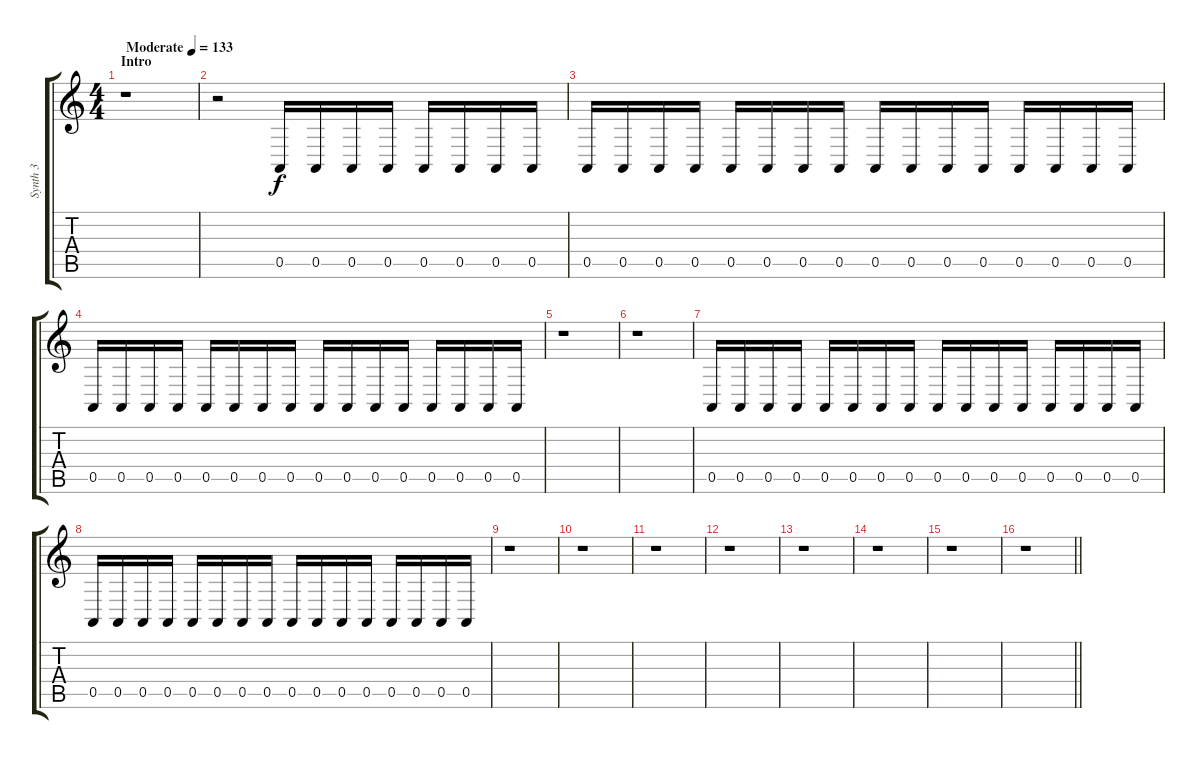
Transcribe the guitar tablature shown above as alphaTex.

\track ("Synth 3" "Synth 3") {instrument lead2sawtooth}
\staff {score tabs}
\tuning (E4 B3 G3 D3 A2 E2) {hide}
\ts (4 4)
\section ("" "Intro")
\tempo (133 "Moderate")
\clef g2
\ks c
r.1{dy f volume 6 balance 0 instrument lead2sawtooth} |
r.2 0.5.16{volume 16 balance 16} 0.5.16 0.5.16 0.5.16 0.5.16 0.5.16 0.5.16 0.5.16 |
0.5.16 0.5.16 0.5.16 0.5.16 0.5.16 0.5.16 0.5.16 0.5.16 0.5.16 0.5.16 0.5.16 0.5.16 0.5.16 0.5.16 0.5.16 0.5.16 |
0.5.16{volume 7} 0.5.16 0.5.16 0.5.16 0.5.16 0.5.16 0.5.16 0.5.16 0.5.16 0.5.16 0.5.16 0.5.16 0.5.16 0.5.16 0.5.16 0.5.16 |
r.1 |
r.1 |
0.5.16{volume 16 balance 0} 0.5.16 0.5.16 0.5.16 0.5.16 0.5.16 0.5.16 0.5.16 0.5.16 0.5.16 0.5.16 0.5.16 0.5.16 0.5.16 0.5.16 0.5.16 |
0.5.16 0.5.16 0.5.16 0.5.16 0.5.16 0.5.16 0.5.16 0.5.16 0.5.16 0.5.16 0.5.16 0.5.16 0.5.16 0.5.16 0.5.16 0.5.16 |
r.1 |
r.1 |
r.1 |
r.1 |
r.1 |
r.1 |
r.1 |
\barLineRight lightlight
r.1
